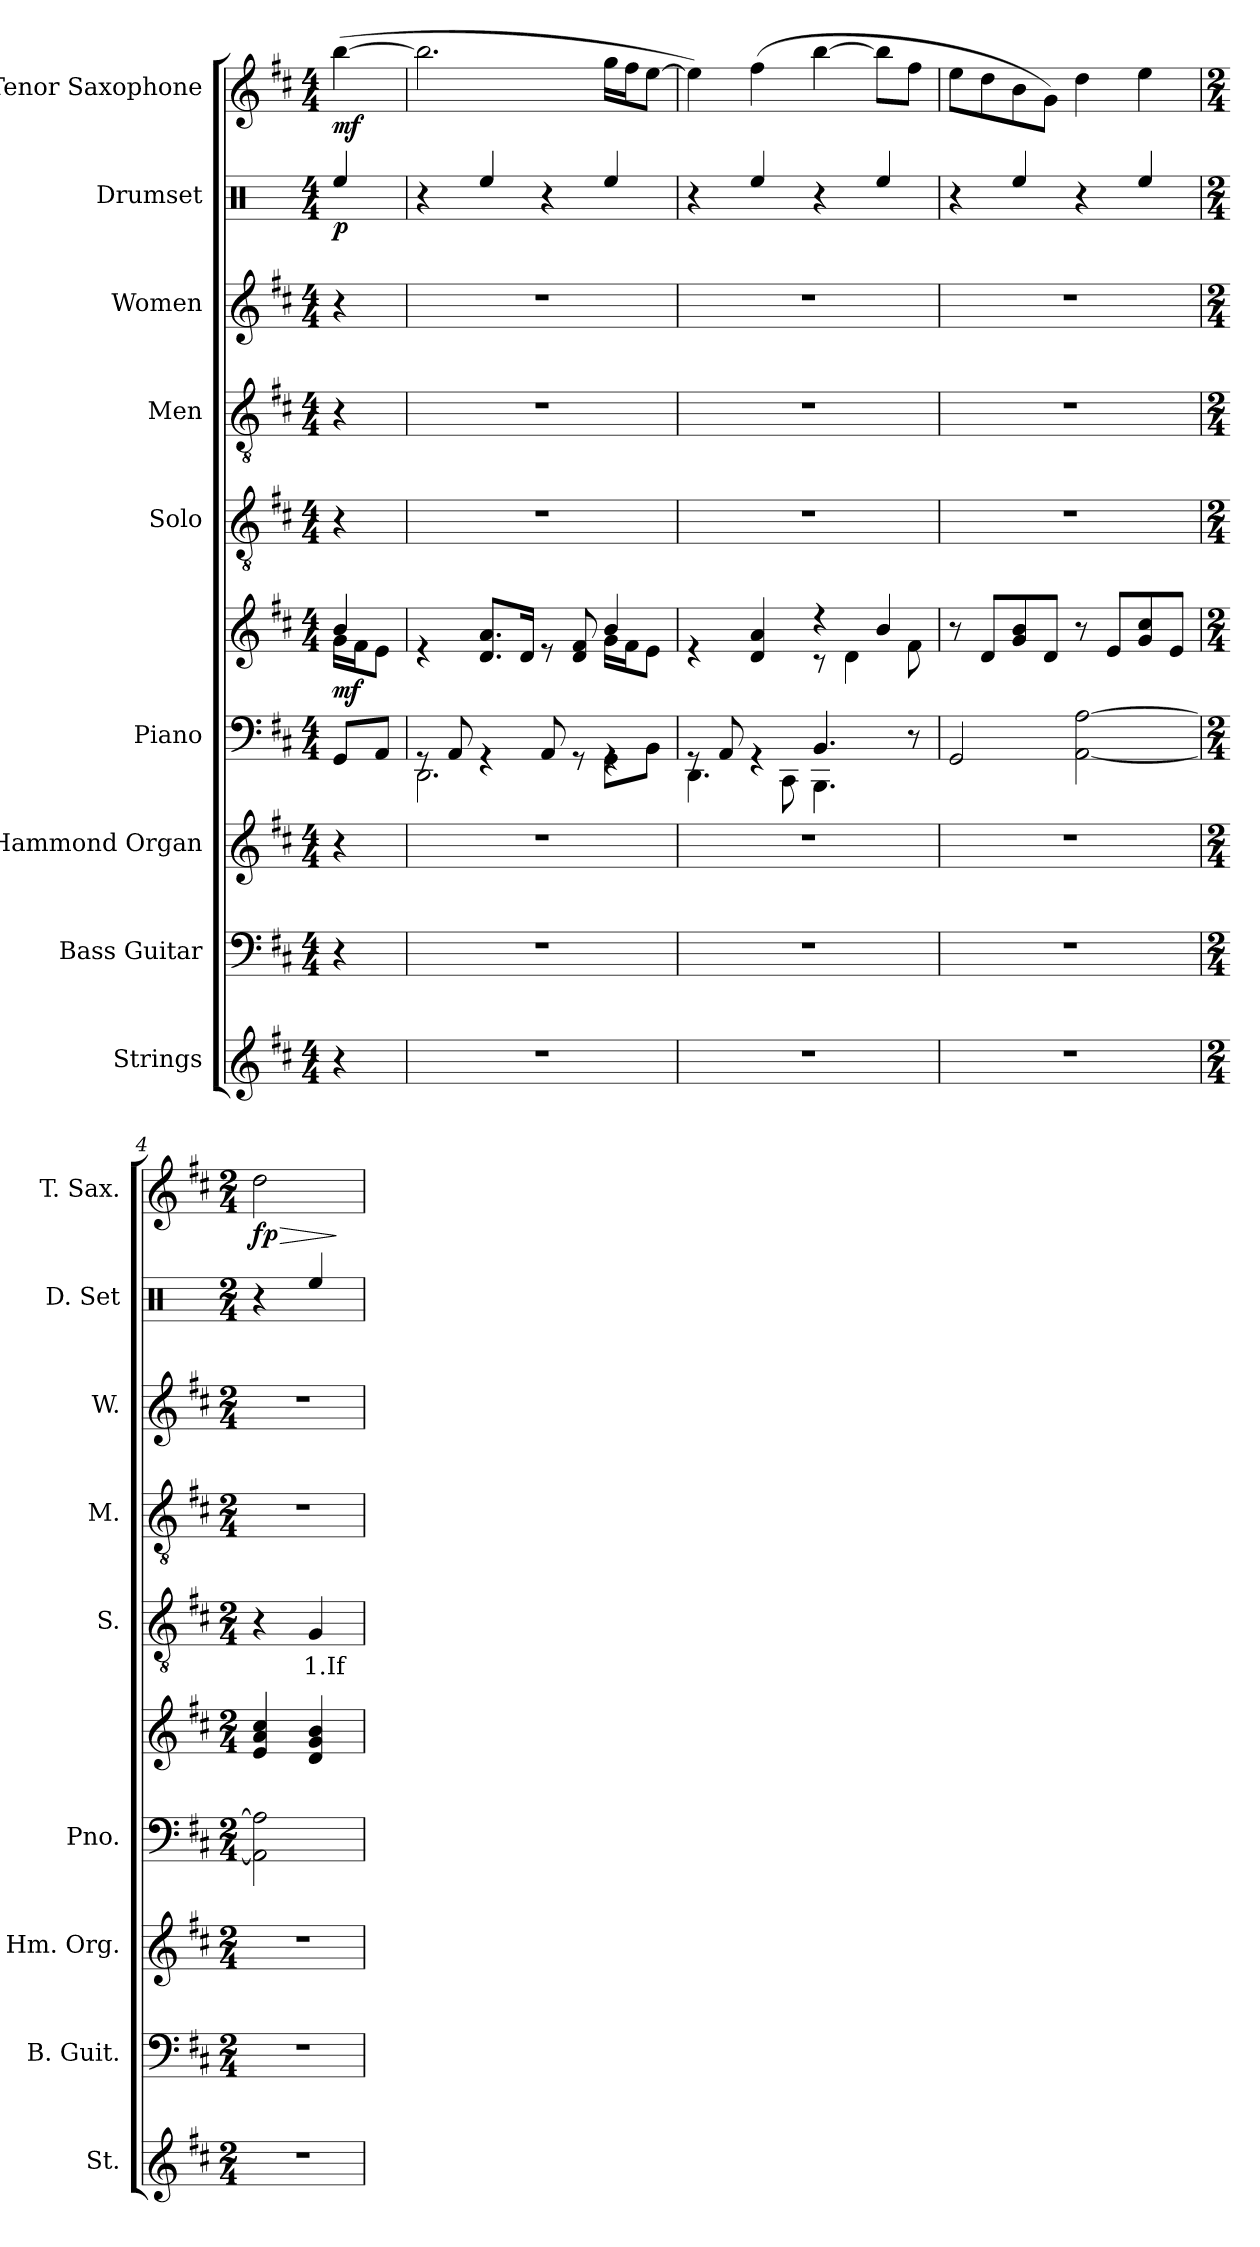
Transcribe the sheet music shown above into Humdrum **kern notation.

**kern	**kern	**kern	**kern	**kern	**dynam	**kern	**text	**kern	**kern	**kern	**dynam	**kern	**dynam
*part9	*part8	*part7	*part6	*part6	*part6	*part5	*part5	*part4	*part3	*part2	*part2	*part1	*part1
*staff10	*staff9	*staff8	*staff7	*staff6	*staff6/7	*staff5	*staff5	*staff4	*staff3	*staff2	*staff2	*staff1	*staff1
*I"Strings	*I"Bass Guitar	*I"Hammond Organ	*I"Piano	*	*	*I"Solo	*	*I"Men	*I"Women	*I"Drumset	*	*I"Tenor Saxophone	*
*I'St.	*I'B. Guit.	*I'Hm. Org.	*I'Pno.	*	*	*I'S.	*	*I'M.	*I'W.	*I'D. Set	*	*I'T. Sax.	*
*clefG2	*clefF4	*clefG2	*clefF4	*clefG2	*	*clefGv2	*	*clefGv2	*clefG2	*clefX	*	*clefG2	*
*	*ITrd7c12	*	*	*	*	*	*	*	*	*	*	*ITrd8c14	*
*k[f#c#]	*k[f#c#]	*k[f#c#]	*k[f#c#]	*k[f#c#]	*	*k[f#c#]	*	*k[f#c#]	*k[f#c#]	*k[]	*	*k[f#c#]	*
*M4/4	*M4/4	*M4/4	*M4/4	*M4/4	*	*M4/4	*	*M4/4	*M4/4	*M4/4	*	*M4/4	*
*MM66	*MM66	*MM66	*MM66	*MM66	*	*MM66	*	*MM66	*MM66	*MM66	*	*MM66	*
=	=	=	=	=	=	=	=	=	=	=	=	=	=
*	*	*	*	*^	*	*	*	*	*	*	*	*	*
!	!	!	!	!	!	!LO:DY:b	!	!	!	!	!	!LO:DY:b	!	!LO:DY:b
4r	4r	4r	8GG/L	4b/	16g\LL	mf	4r	.	4r	4r	4Ree/	p	(>[4b\	mf
.	.	.	.	.	16f#\J	.	.	.	.	.	.	.	.	.
.	.	.	8AA/J	.	8e\J	.	.	.	.	.	.	.	.	.
=1	=1	=1	=1	=1	=1	=1	=1	=1	=1	=1	=1	=1	=1	=1
*	*	*	*^	*	*	*	*	*	*	*	*	*	*	*
1r	1r	1r	8rGG	2.DD\	4re	2.ryy	.	1r	.	1r	1r	4r	.	2.b\]	.
.	.	.	8AA/	.	.	.	.	.	.	.	.	.	.	.	.
.	.	.	4rGG	.	8.d/ 8.a/L	.	.	.	.	.	.	4Ree/	.	.	.
.	.	.	.	.	16d/Jk	.	.	.	.	.	.	.	.	.	.
.	.	.	8AA/	.	8re	.	.	.	.	.	.	4r	.	.	.
.	.	.	8rGG	.	8d/ 8f#/	.	.	.	.	.	.	.	.	.	.
.	.	.	4rGG	8GG\L	4b/	16g\LL	.	.	.	.	.	4Ree/	.	16g\LL	.
.	.	.	.	.	.	16f#\J	.	.	.	.	.	.	.	16f#\J	.
.	.	.	.	8BB\J	.	8e\J	.	.	.	.	.	.	.	[8e\J	.
=2	=2	=2	=2	=2	=2	=2	=2	=2	=2	=2	=2	=2	=2	=2	=2
1r	1r	1r	8rGG	4.DD\	4re	2ryy	.	1r	.	1r	1r	4r	.	4e\])	.
.	.	.	8AA/	.	.	.	.	.	.	.	.	.	.	.	.
.	.	.	4rGG	.	4d/ 4a/	.	.	.	.	.	.	4Ree/	.	(>4f#\	.
.	.	.	.	8CC#\	.	.	.	.	.	.	.	.	.	.	.
.	.	.	4.BB/	4.BBB\	4r	8r	.	.	.	.	.	4r	.	[4b\	.
.	.	.	.	.	.	4d\	.	.	.	.	.	.	.	.	.
.	.	.	.	.	4b/	.	.	.	.	.	.	4Ree/	.	8b\L]	.
.	.	.	8r	8ryy	.	8f#\	.	.	.	.	.	.	.	8f#\J	.
*	*	*	*v	*v	*	*	*	*	*	*	*	*	*	*	*
*	*	*	*	*v	*v	*	*	*	*	*	*	*	*	*
=3	=3	=3	=3	=3	=3	=3	=3	=3	=3	=3	=3	=3	=3
1r	1r	1r	2GG/	8r	.	1r	.	1r	1r	4r	.	8e\L	.
.	.	.	.	8d/L	.	.	.	.	.	.	.	8d\	.
.	.	.	.	8g/ 8b/	.	.	.	.	.	4Ree/	.	8B\	.
.	.	.	.	8d/J	.	.	.	.	.	.	.	8G\J)	.
.	.	.	[2AA\ [2A\	8r	.	.	.	.	.	4r	.	4d\	.
.	.	.	.	8e/L	.	.	.	.	.	.	.	.	.
.	.	.	.	8g/ 8cc#/	.	.	.	.	.	4Ree/	.	4e\	.
.	.	.	.	8e/J	.	.	.	.	.	.	.	.	.
!!LO:PB:g=z
=4	=4	=4	=4	=4	=4	=4	=4	=4	=4	=4	=4	=4	=4
*M2/4	*M2/4	*M2/4	*M2/4	*M2/4	*	*M2/4	*	*M2/4	*M2/4	*M2/4	*	*M2/4	*
!	!	!	!	!	!	!	!	!	!	!	!	!	!LO:HP:b
!	!	!	!	!	!	!	!	!	!	!	!	!	!LO:DY:n=1:b
2r	2r	2r	2AA\] 2A\]	4e/ 4a/ 4cc#/	.	4r	.	2r	2r	4r	.	2d\	> fp
!	!	!	!	!	!	!	!LO:LY:b	!	!	!	!	!	!
.	.	.	.	4d/ 4g/ 4b/	.	4G/	1.If	.	.	4Ree/	.	.	.
.	.	.	.	.	.	.	.	.	.	.	.	.	]
=	=	=	=	=	=	=	=	=	=	=	=	=	=
*-	*-	*-	*-	*-	*-	*-	*-	*-	*-	*-	*-	*-	*-
